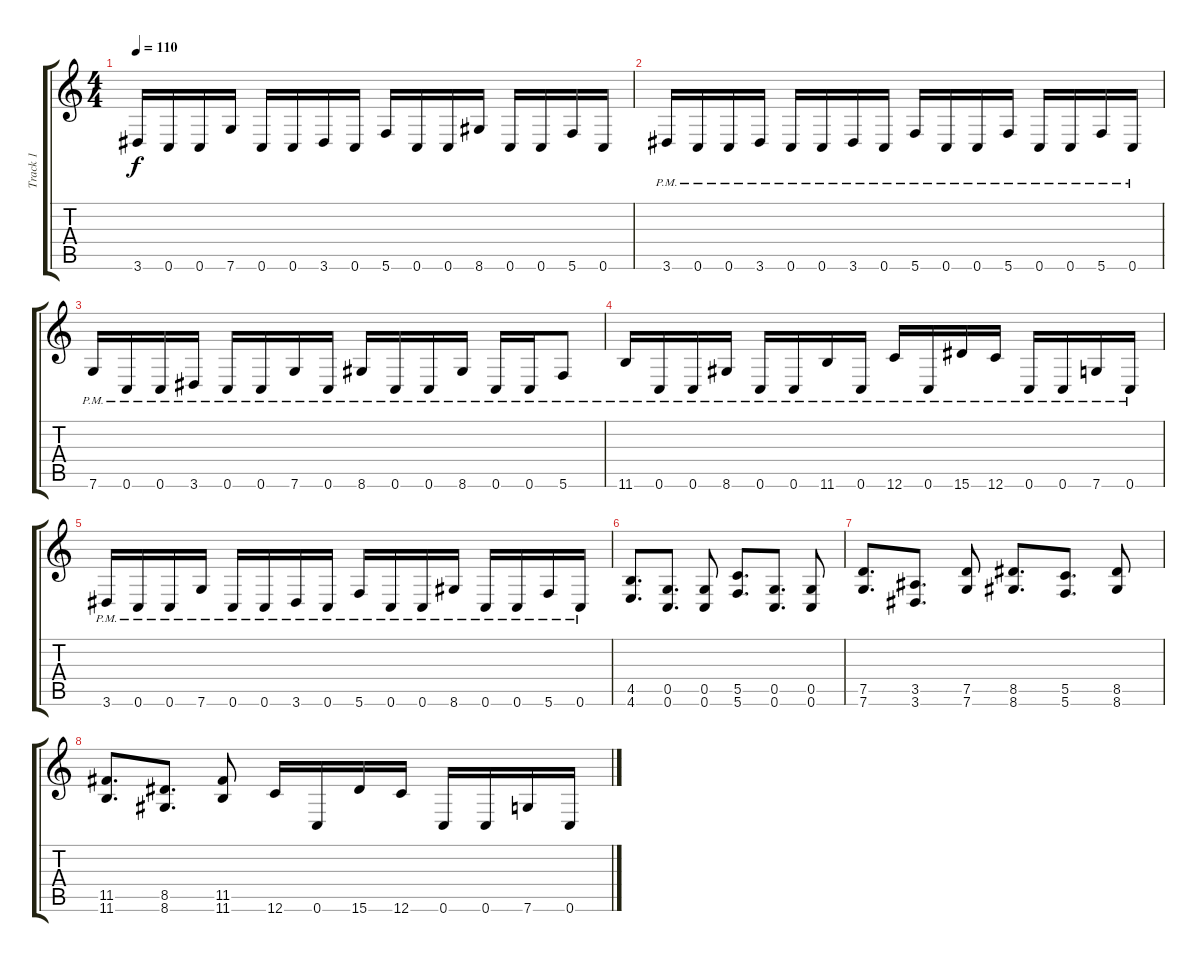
\track ("Track 1" "Track 1") {instrument distortionguitar}
\staff {score tabs}
\tuning (D4 A3 F3 C3 G2 C2) {hide}
\ts (4 4)
\tempo 110
\clef g2
\ks c
3.6.16{dy f} 0.6.16 0.6.16 7.6.16 0.6.16 0.6.16 3.6.16 0.6.16 5.6.16 0.6.16 0.6.16 8.6.16 0.6.16 0.6.16 5.6.16 0.6.16 |
3.6{pm}.16 0.6{pm}.16 0.6{pm}.16 3.6{pm}.16 0.6{pm}.16 0.6{pm}.16 3.6{pm}.16 0.6{pm}.16 5.6{pm}.16 0.6{pm}.16 0.6{pm}.16 5.6{pm}.16 0.6{pm}.16 0.6{pm}.16 5.6{pm}.16 0.6{pm}.16 |
7.6{pm}.16 0.6{pm}.16 0.6{pm}.16 3.6{pm}.16 0.6{pm}.16 0.6{pm}.16 7.6{pm}.16 0.6{pm}.16 8.6{pm}.16 0.6{pm}.16 0.6{pm}.16 8.6{pm}.16 0.6{pm}.16 0.6{pm}.16 5.6{pm}.8 |
11.6{pm}.16 0.6{pm}.16 0.6{pm}.16 8.6{pm}.16 0.6{pm}.16 0.6{pm}.16 11.6{pm}.16 0.6{pm}.16 12.6{pm}.16 0.6{pm}.16 15.6{pm}.16 12.6{pm}.16 0.6{pm}.16 0.6{pm}.16 7.6{pm}.16 0.6{pm}.16 |
3.6{pm}.16 0.6{pm}.16 0.6{pm}.16 7.6{pm}.16 0.6{pm}.16 0.6{pm}.16 3.6{pm}.16 0.6{pm}.16 5.6{pm}.16 0.6{pm}.16 0.6{pm}.16 8.6{pm}.16 0.6{pm}.16 0.6{pm}.16 5.6{pm}.16 0.6{pm}.16 |
(4.5 4.6).8{d} (0.5 0.6).8{d} (0.5 0.6).8 (5.5 5.6).8{d} (0.5 0.6).8{d} (0.5 0.6).8 |
(7.5 7.6).8{d} (3.5 3.6).8{d} (7.5 7.6).8 (8.5 8.6).8{d} (5.5 5.6).8{d} (8.5 8.6).8 |
(11.5 11.6).8{d} (8.5 8.6).8{d} (11.5 11.6).8 12.6.16 0.6.16 15.6.16 12.6.16 0.6.16 0.6.16 7.6.16 0.6.16
